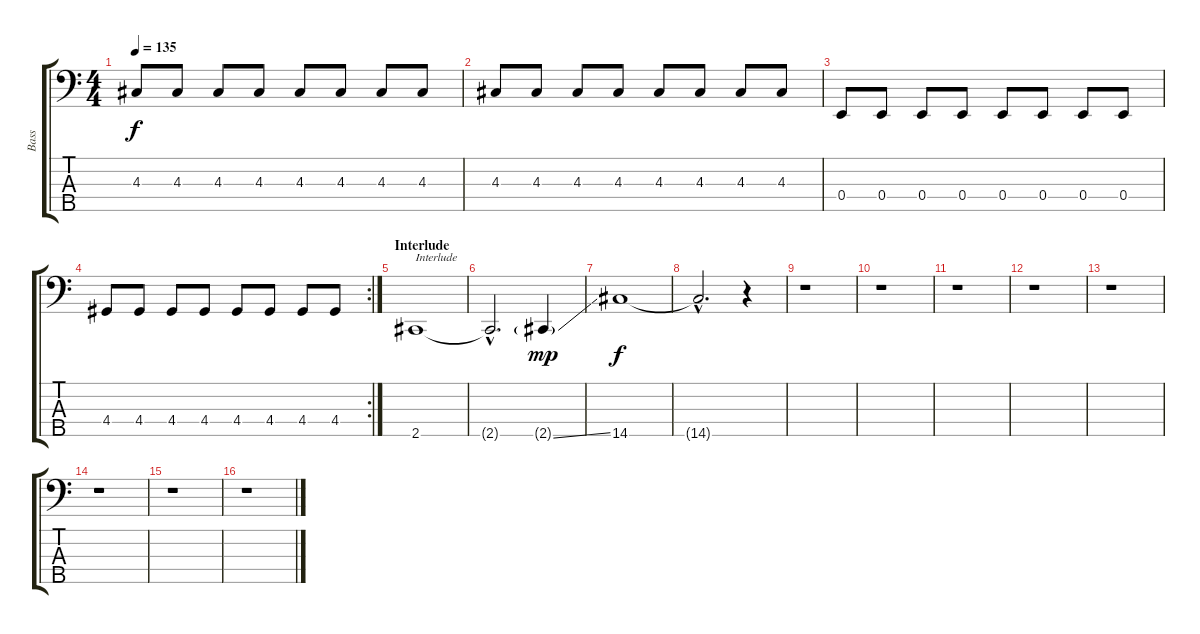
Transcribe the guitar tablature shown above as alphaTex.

\track ("Bass" "Bass") {instrument electricbassfinger}
\staff {score tabs}
\tuning (G2 D2 A1 E1 B0) {hide}
\ts (4 4)
\tempo 135
\clef f4
\ks c
4.3.8{dy f} 4.3.8 4.3.8 4.3.8 4.3.8 4.3.8 4.3.8 4.3.8 |
4.3.8 4.3.8 4.3.8 4.3.8 4.3.8 4.3.8 4.3.8 4.3.8 |
0.4.8 0.4.8 0.4.8 0.4.8 0.4.8 0.4.8 0.4.8 0.4.8 |
\rc 2
4.4.8 4.4.8 4.4.8 4.4.8 4.4.8 4.4.8 4.4.8 4.4.8 |
\section ("" "Interlude")
2.5.1{txt "Interlude"} |
2.5{hac t}.2{d} 2.5{ss g}.4{dy mp} |
14.5.1{dy f} |
14.5{hac t}.2{d} r.4 |
r.1 |
r.1 |
r.1 |
r.1 |
r.1 |
r.1 |
r.1 |
r.1
